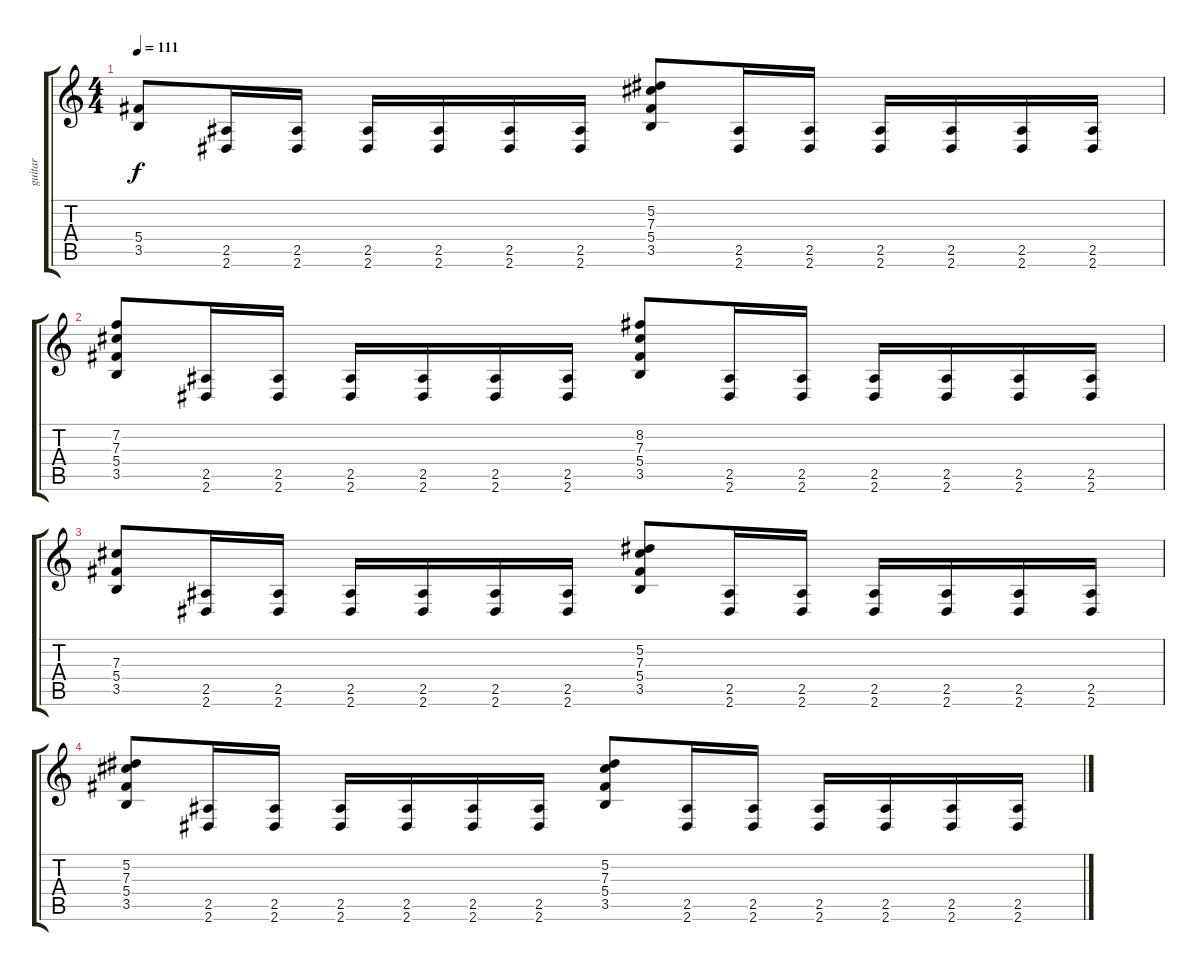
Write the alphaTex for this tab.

\track ("guitar" "guitar") {instrument distortionguitar}
\staff {score tabs}
\tuning (Eb4 Bb3 Gb3 Db3 Ab2 Db2) {hide}
\ts (4 4)
\tempo 111
\clef g2
\ks c
(5.4 3.5).8{dy f} (2.5 2.6).16 (2.5 2.6).16 (2.5 2.6).16 (2.5 2.6).16 (2.5 2.6).16 (2.5 2.6).16 (5.2 7.3 5.4 3.5).8 (2.5 2.6).16 (2.5 2.6).16 (2.5 2.6).16 (2.5 2.6).16 (2.5 2.6).16 (2.5 2.6).16 |
(7.2 7.3 5.4 3.5).8 (2.5 2.6).16 (2.5 2.6).16 (2.5 2.6).16 (2.5 2.6).16 (2.5 2.6).16 (2.5 2.6).16 (8.2 7.3 5.4 3.5).8 (2.5 2.6).16 (2.5 2.6).16 (2.5 2.6).16 (2.5 2.6).16 (2.5 2.6).16 (2.5 2.6).16 |
(7.3 5.4 3.5).8 (2.5 2.6).16 (2.5 2.6).16 (2.5 2.6).16 (2.5 2.6).16 (2.5 2.6).16 (2.5 2.6).16 (5.2 7.3 5.4 3.5).8 (2.5 2.6).16 (2.5 2.6).16 (2.5 2.6).16 (2.5 2.6).16 (2.5 2.6).16 (2.5 2.6).16 |
(5.2 7.3 5.4 3.5).8 (2.5 2.6).16 (2.5 2.6).16 (2.5 2.6).16 (2.5 2.6).16 (2.5 2.6).16 (2.5 2.6).16 (5.2 7.3 5.4 3.5).8 (2.5 2.6).16 (2.5 2.6).16 (2.5 2.6).16 (2.5 2.6).16 (2.5 2.6).16 (2.5 2.6).16
